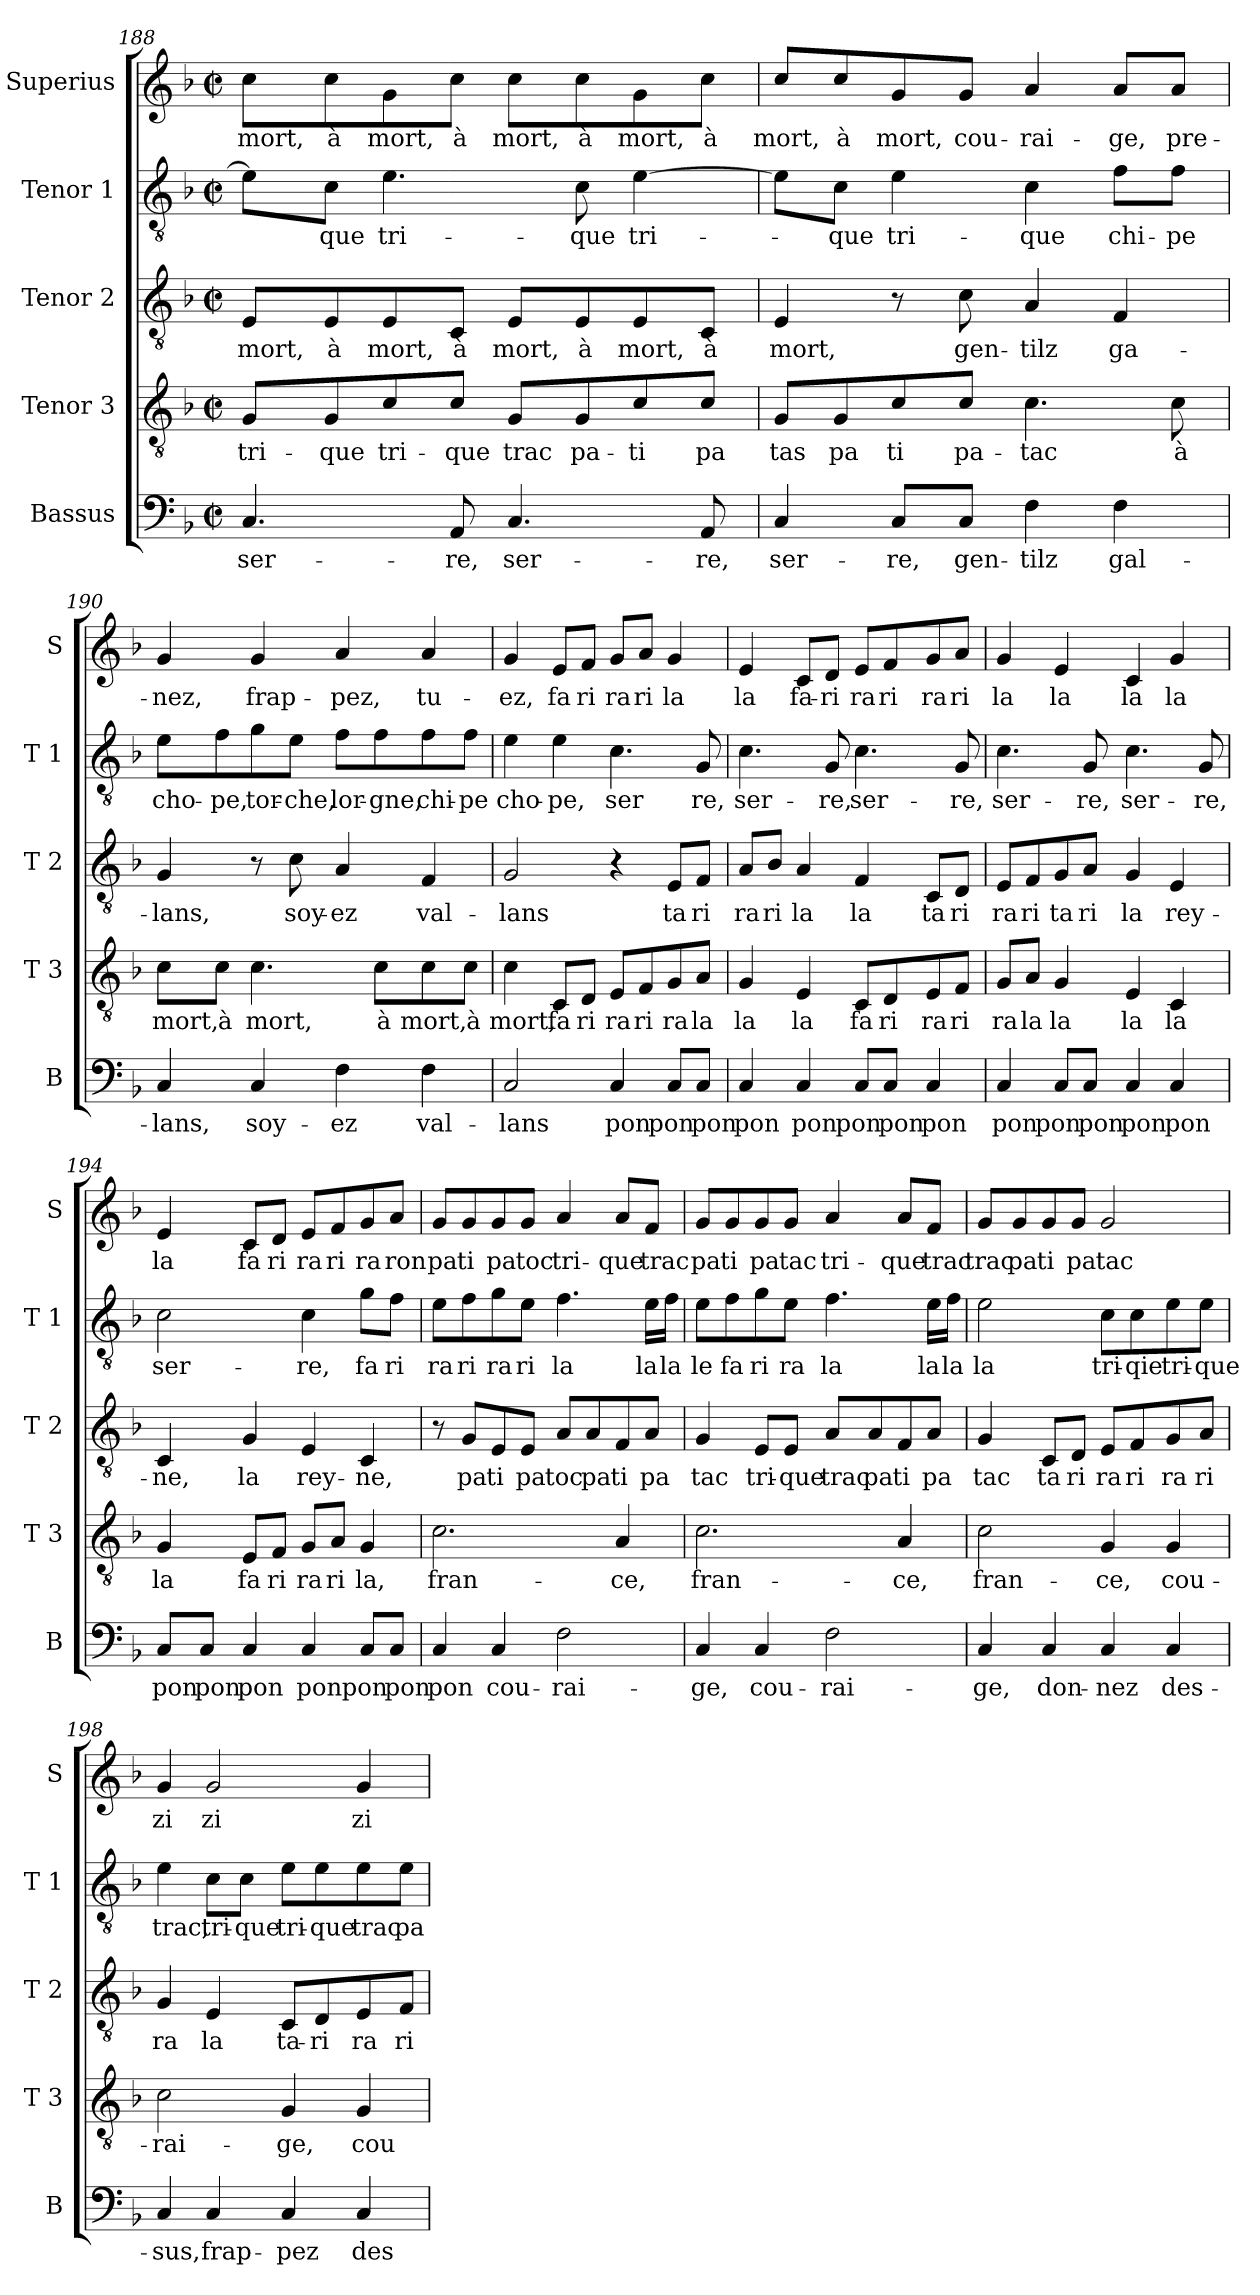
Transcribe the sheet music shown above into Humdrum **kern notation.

**kern	**text	**kern	**text	**kern	**text	**kern	**text	**kern	**text
*part5	*part5	*part4	*part4	*part3	*part3	*part2	*part2	*part1	*part1
*staff5	*staff5	*staff4	*staff4	*staff3	*staff3	*staff2	*staff2	*staff1	*staff1
*I"Bassus	*	*I"Tenor 3	*	*I"Tenor 2	*	*I"Tenor 1	*	*I"Superius	*
*I'B	*	*I'T 3	*	*I'T 2	*	*I'T 1	*	*I'S	*
*clefF4	*	*clefGv2	*	*clefGv2	*	*clefGv2	*	*clefG2	*
*k[b-]	*	*k[b-]	*	*k[b-]	*	*k[b-]	*	*k[b-]	*
*F:	*	*F:	*	*F:	*	*F:	*	*F:	*
*M2/2	*	*M2/2	*	*M2/2	*	*M2/2	*	*M2/2	*
*met(c|)	*	*met(c|)	*	*met(c|)	*	*met(c|)	*	*met(c|)	*
=188	=188	=188	=188	=188	=188	=188	=188	=188	=188
4.C/	ser-	8G/L	tri-	8E/L	mort,	8e\L]	.	8cc\L	mort,
.	.	8G/	-que	8E/	à	8c\J	-que	8cc\	à
.	.	8c/	tri-	8E/	mort,	4.e\	tri-	8g\	mort,
8AA/	-re,	8c/J	-que	8C/J	à	.	.	8cc\J	à
4.C/	ser-	8G/L	trac	8E/L	mort,	.	.	8cc\L	mort,
.	.	8G/	pa-	8E/	à	8c\	-que	8cc\	à
.	.	8c/	-ti	8E/	mort,	[4e\	tri-	8g\	mort,
8AA/	-re,	8c/J	pa	8C/J	à	.	.	8cc\J	à
=189	=189	=189	=189	=189	=189	=189	=189	=189	=189
4C/	ser-	8G/L	tas	4E/	mort,	8e\L]	.	8cc/L	mort,
.	.	8G/	pa	.	.	8c\J	-que	8cc/	à
8C/L	-re,	8c/	ti	8r	.	4e\	tri-	8g/	mort,
8C/J	gen-	8c/J	pa-	8c\	gen-	.	.	8g/J	cou-
4F\	-tilz	4.c\	-tac	4A/	-tilz	4c\	-que	4a/	-rai-
4F\	gal-	.	.	4F/	ga-	8f\L	chi-	8a/L	-ge,
.	.	8c\	à	.	.	8f\J	-pe	8a/J	pre-
!!LO:LB:g=z
=190	=190	=190	=190	=190	=190	=190	=190	=190	=190
4C/	-lans,	8c\L	mort,	4G/	-lans,	8e\L	cho-	4g/	-nez,
.	.	8c\J	à	.	.	8f\	-pe,	.	.
4C/	soy-	4.c\	mort,	8r	.	8g\	tor-	4g/	frap-
.	.	.	.	8c\	soy-	8e\J	-che,	.	.
4F\	-ez	.	.	4A/	-ez	8f\L	lor-	4a/	-pez,
.	.	8c\L	à	.	.	8f\	-gne,	.	.
4F\	val-	8c\	mort,	4F/	val-	8f\	chi-	4a/	tu-
.	.	8c\J	à	.	.	8f\J	-pe	.	.
=191	=191	=191	=191	=191	=191	=191	=191	=191	=191
2C/	-lans	4c\	mort,	2G/	-lans	4e\	cho-	4g/	-ez,
.	.	8C/L	fa	.	.	4e\	-pe,	8e/L	fa
.	.	8D/J	ri	.	.	.	.	8f/J	ri
4C/	pon	8E/L	ra	4r	.	4.c\	ser	8g/L	ra
.	.	8F/	ri	.	.	.	.	8a/J	ri
8C/L	pon	8G/	ra	8E/L	ta	.	.	4g/	la
8C/J	pon	8A/J	la	8F/J	ri	8G/	re,	.	.
=192	=192	=192	=192	=192	=192	=192	=192	=192	=192
4C/	pon	4G/	la	8A/L	ra	4.c\	ser-	4e/	la
.	.	.	.	8B-/J	ri	.	.	.	.
4C/	pon	4E/	la	4A/	la	.	.	8c/L	fa-
.	.	.	.	.	.	8G/	-re,	8d/J	-ri
8C/L	pon	8C/L	fa	4F/	la	4.c\	ser-	8e/L	ra
8C/J	pon	8D/	ri	.	.	.	.	8f/	ri
4C/	pon	8E/	ra	8C/L	ta	.	.	8g/	ra
.	.	8F/J	ri	8D/J	ri	8G/	-re,	8a/J	ri
!!LO:LB:g=z
=193	=193	=193	=193	=193	=193	=193	=193	=193	=193
4C/	pon	8G/L	ra	8E/L	ra	4.c\	ser-	4g/	la
.	.	8A/J	la	8F/	ri	.	.	.	.
8C/L	pon	4G/	la	8G/	ta	.	.	4e/	la
8C/J	pon	.	.	8A/J	ri	8G/	-re,	.	.
4C/	pon	4E/	la	4G/	la	4.c\	ser-	4c/	la
4C/	pon	4C/	la	4E/	rey-	.	.	4g/	la
.	.	.	.	.	.	8G/	-re,	.	.
=194	=194	=194	=194	=194	=194	=194	=194	=194	=194
8C/L	pon	4G/	la	4C/	-ne,	2c\	ser-	4e/	la
8C/J	pon	.	.	.	.	.	.	.	.
4C/	pon	8E/L	fa	4G/	la	.	.	8c/L	fa
.	.	8F/J	ri	.	.	.	.	8d/J	ri
4C/	pon	8G/L	ra	4E/	rey-	4c\	-re,	8e/L	ra
.	.	8A/J	ri	.	.	.	.	8f/	ri
8C/L	pon	4G/	la,	4C/	-ne,	8g\L	fa	8g/	ra
8C/J	pon	.	.	.	.	8f\J	ri	8a/J	ron
=195	=195	=195	=195	=195	=195	=195	=195	=195	=195
4C/	pon	2.c\	fran-	8r	.	8e\L	ra	8g/L	pa
.	.	.	.	8G/L	pa	8f\	ri	8g/	ti
4C/	cou-	.	.	8E/	ti	8g\	ra	8g/	pa
.	.	.	.	8E/J	pa	8e\J	ri	8g/J	toc
2F\	-rai-	.	.	8A/L	toc	4.f\	la	4a/	tri-
.	.	.	.	8A/	pa	.	.	.	.
.	.	4A/	-ce,	8F/	ti	.	.	8a/L	-que
.	.	.	.	8A/J	pa	16e\LL	la	8f/J	trac
.	.	.	.	.	.	16f\JJ	la	.	.
!!LO:PB:g=z
=196	=196	=196	=196	=196	=196	=196	=196	=196	=196
4C/	-ge,	2.c\	fran-	4G/	tac	8e\L	le	8g/L	pa
.	.	.	.	.	.	8f\	fa	8g/	ti
4C/	cou-	.	.	8E/L	tri-	8g\	ri	8g/	pa
.	.	.	.	8E/J	-que	8e\J	ra	8g/J	tac
2F\	-rai-	.	.	8A/L	trac	4.f\	la	4a/	tri-
.	.	.	.	8A/	pa	.	.	.	.
.	.	4A/	-ce,	8F/	ti	.	.	8a/L	-que
.	.	.	.	8A/J	pa	16e\LL	la	8f/J	trac
.	.	.	.	.	.	16f\JJ	la	.	.
=197	=197	=197	=197	=197	=197	=197	=197	=197	=197
4C/	-ge,	2c\	fran-	4G/	tac	2e\	la	8g/L	trac
.	.	.	.	.	.	.	.	8g/	pa
4C/	don-	.	.	8C/L	ta	.	.	8g/	ti
.	.	.	.	8D/J	ri	.	.	8g/J	pa
4C/	-nez	4G/	-ce,	8E/L	ra	8c\L	tri-	2g/	tac
.	.	.	.	8F/	ri	8c\	-qie	.	.
4C/	des-	4G/	cou-	8G/	ra	8e\	tri-	.	.
.	.	.	.	8A/J	ri	8e\J	-que	.	.
=198	=198	=198	=198	=198	=198	=198	=198	=198	=198
4C/	-sus,	2c\	-rai-	4G/	ra	4e\	trac,	4g/	zi
4C/	frap-	.	.	4E/	la	8c\L	tri-	2g/	zi
.	.	.	.	.	.	8c\J	-que	.	.
4C/	-pez	4G/	-ge,	8C/L	ta-	8e\L	tri-	.	.
.	.	.	.	8D/	-ri	8e\	-que	.	.
4C/	des-	4G/	cou-	8E/	ra	8e\	trac	4g/	zi
.	.	.	.	8F/J	ri	8e\J	pa	.	.
=	=	=	=	=	=	=	=	=	=
*-	*-	*-	*-	*-	*-	*-	*-	*-	*-
